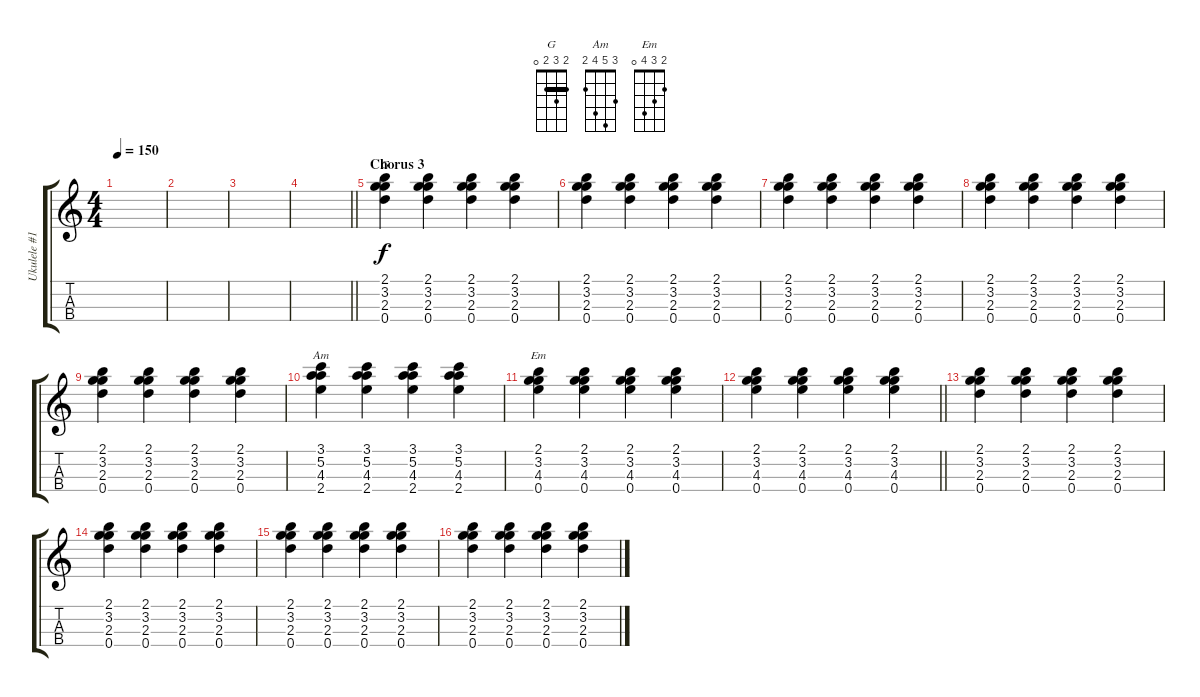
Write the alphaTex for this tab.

\track ("Ukulele #1" "Ukulele #1") {instrument acousticguitarnylon}
\staff {score tabs}
\tuning (A4 E4 C4 G4) {hide}
\chord ("G" 2 3 2 0) {barre 2}
\chord ("Am" 3 5 4 2)
\chord ("Em" 2 3 4 0)
\ts (4 4)
\tempo 150
\clef g2
\ks c
|
|
|
\barLineRight lightlight
|
\section ("" "Chorus 3")
(2.1 3.2 2.3 0.4).4{ch "G"} (2.1 3.2 2.3 0.4).4 (2.1 3.2 2.3 0.4).4 (2.1 3.2 2.3 0.4).4 |
(2.1 3.2 2.3 0.4).4 (2.1 3.2 2.3 0.4).4 (2.1 3.2 2.3 0.4).4 (2.1 3.2 2.3 0.4).4 |
(2.1 3.2 2.3 0.4).4 (2.1 3.2 2.3 0.4).4 (2.1 3.2 2.3 0.4).4 (2.1 3.2 2.3 0.4).4 |
(2.1 3.2 2.3 0.4).4 (2.1 3.2 2.3 0.4).4 (2.1 3.2 2.3 0.4).4 (2.1 3.2 2.3 0.4).4 |
(2.1 3.2 2.3 0.4).4 (2.1 3.2 2.3 0.4).4 (2.1 3.2 2.3 0.4).4 (2.1 3.2 2.3 0.4).4 |
(3.1 5.2 4.3 2.4).4{ch "Am"} (3.1 5.2 4.3 2.4).4 (3.1 5.2 4.3 2.4).4 (3.1 5.2 4.3 2.4).4 |
(2.1 3.2 4.3 0.4).4{ch "Em"} (2.1 3.2 4.3 0.4).4 (2.1 3.2 4.3 0.4).4 (2.1 3.2 4.3 0.4).4 |
\barLineRight lightlight
(2.1 3.2 4.3 0.4).4 (2.1 3.2 4.3 0.4).4 (2.1 3.2 4.3 0.4).4 (2.1 3.2 4.3 0.4).4 |
(2.1 3.2 2.3 0.4).4 (2.1 3.2 2.3 0.4).4 (2.1 3.2 2.3 0.4).4 (2.1 3.2 2.3 0.4).4 |
(2.1 3.2 2.3 0.4).4 (2.1 3.2 2.3 0.4).4 (2.1 3.2 2.3 0.4).4 (2.1 3.2 2.3 0.4).4 |
(2.1 3.2 2.3 0.4).4 (2.1 3.2 2.3 0.4).4 (2.1 3.2 2.3 0.4).4 (2.1 3.2 2.3 0.4).4 |
(2.1 3.2 2.3 0.4).4 (2.1 3.2 2.3 0.4).4 (2.1 3.2 2.3 0.4).4 (2.1 3.2 2.3 0.4).4
